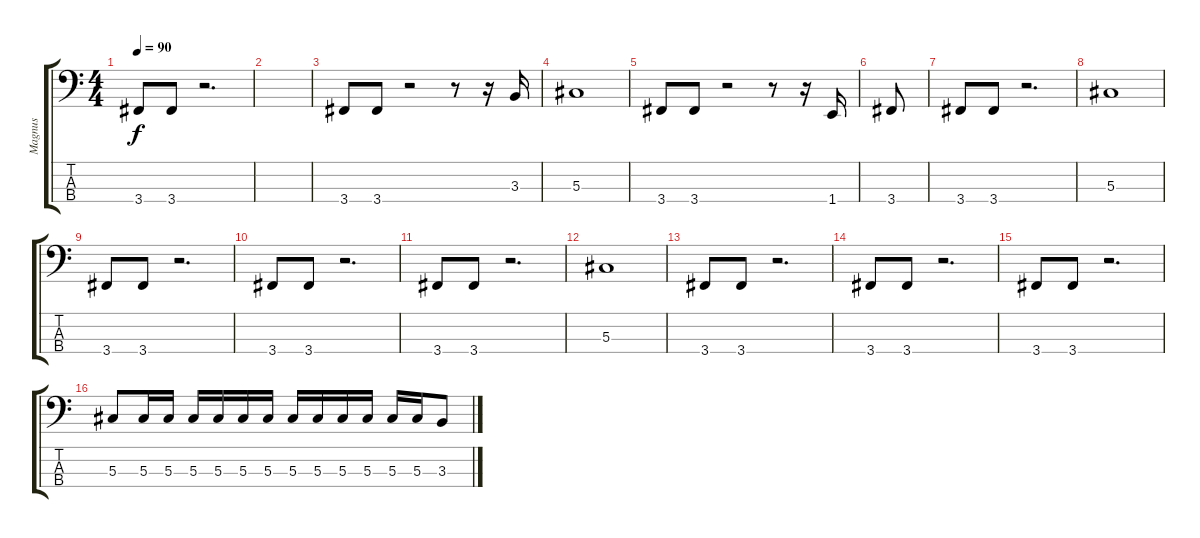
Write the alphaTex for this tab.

\track ("Magnus" "Magnus") {instrument electricbassfinger}
\staff {score tabs}
\tuning (Gb2 Db2 Ab1 Eb1) {hide}
\ts (4 4)
\tempo 90
\clef f4
\ks c
3.4.8{dy f instrument electricbassfinger} 3.4.8 r.2{d} |
|
3.4.8 3.4.8 r.2 r.8 r.16 3.3.16 |
5.3.1 |
3.4.8 3.4.8 r.2 r.8 r.16 1.4.16 |
3.4.8 |
3.4.8 3.4.8 r.2{d} |
5.3.1 |
3.4.8 3.4.8 r.2{d} |
3.4.8 3.4.8 r.2{d} |
3.4.8 3.4.8 r.2{d} |
5.3.1 |
3.4.8 3.4.8 r.2{d} |
3.4.8 3.4.8 r.2{d} |
3.4.8 3.4.8 r.2{d} |
5.3.8 5.3.16 5.3.16 5.3.16 5.3.16 5.3.16 5.3.16 5.3.16 5.3.16 5.3.16 5.3.16 5.3.16 5.3.16 3.3.8
